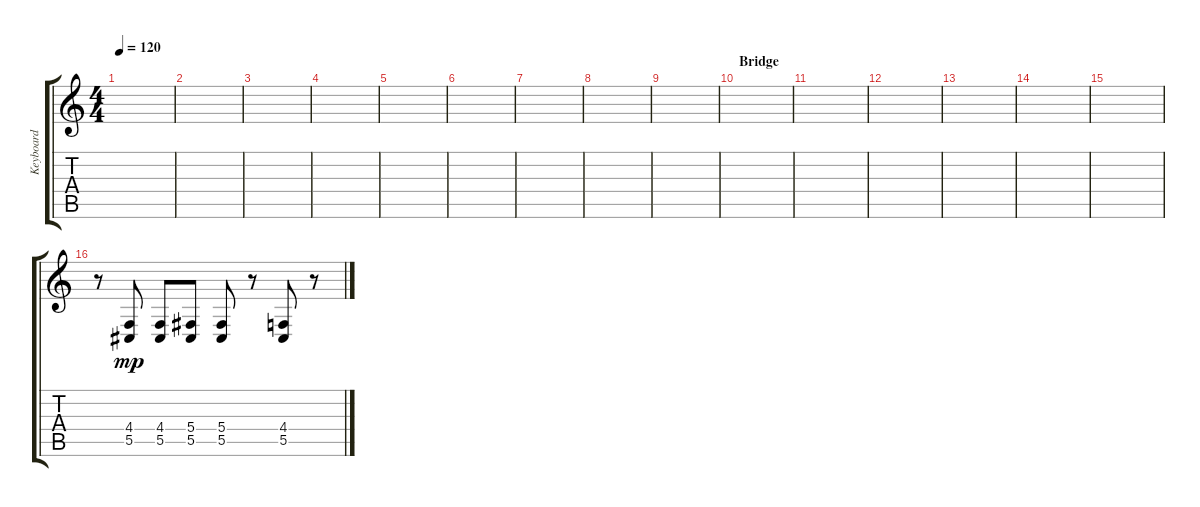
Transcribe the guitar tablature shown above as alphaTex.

\track ("Keyboard" "Keyboard") {instrument reedorgan}
\staff {score tabs}
\tuning (Eb4 Bb3 Gb3 Db3 Ab2 Eb2) {hide}
\ts (4 4)
\tempo 120
\clef g2
\ks c
|
|
|
|
|
|
|
|
|
\section ("" "Bridge")
|
|
|
|
|
|
r.8 (4.4 5.5).8{dy mp} (4.4 5.5).8 (5.4 5.5).8 (5.4 5.5).8 r.8 (4.4 5.5).8 r.8
